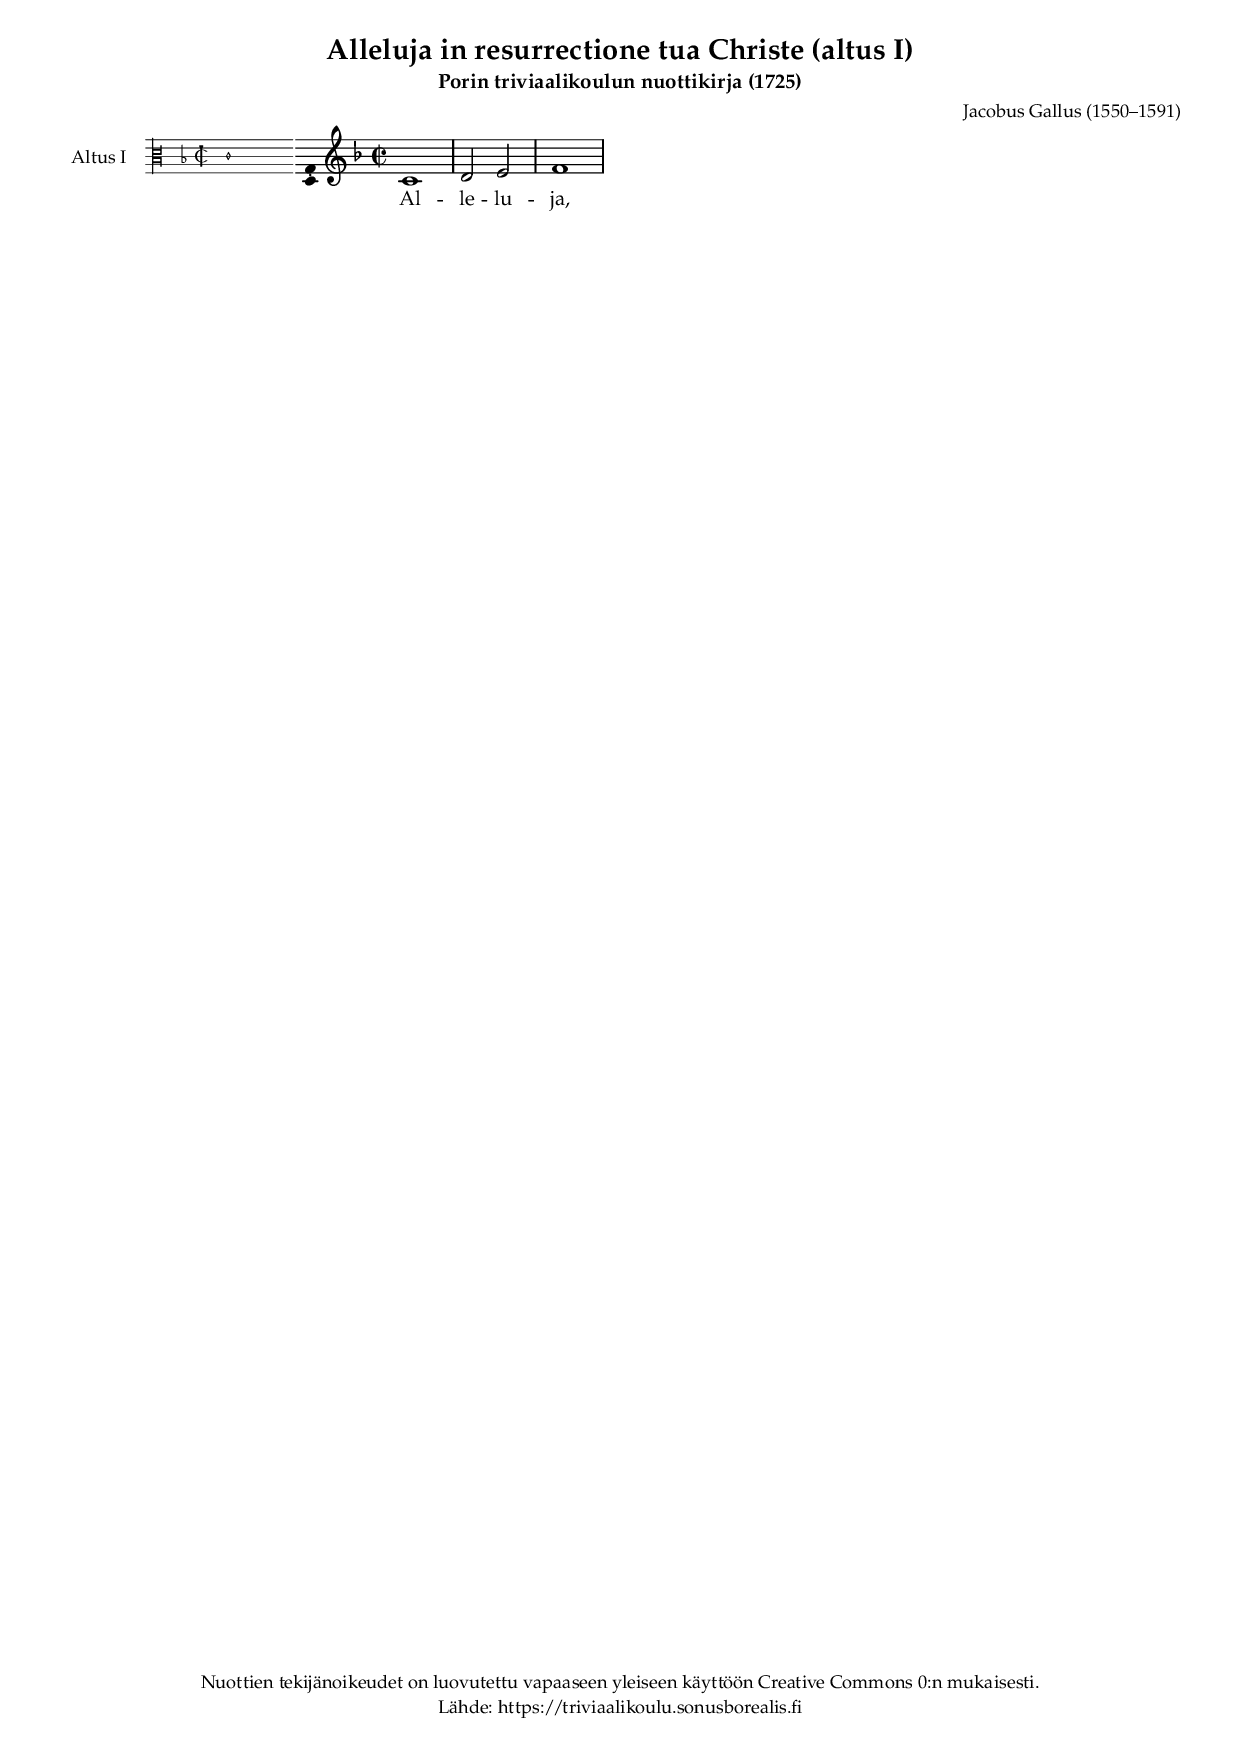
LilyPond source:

\version "2.19.49"
\include "suomi.ly"


stanzaOneLyricsChoirOne = \lyricmode {
    Al -- le -- lu -- ja, al -- le -- lu -- ja, 
    al -- le -- lu -- ja, al -- le -- lu -- ja, 
    al -- le -- lu -- ja __ _ _ _ _
    In re -- sur -- rec -- ti -- o -- ne tu -- a,
    Chris -- te, al -- le -- lu -- ja,

    al -- le -- lu -- ja, al -- le -- lu -- ja, 
    al -- le -- lu -- ja, al -- le -- lu -- ja, 
    al -- le -- lu -- ja.

    Sur -- re -- xit Do -- mi -- nus de
    se -- pul -- cro, al -- le -- lu -- ja, 
    al -- le -- lu -- ja, al -- le -- lu -- ja.

    Al -- le -- lu -- ja, al -- le -- lu -- ja, 
    al -- le -- lu -- ja.

    Ga -- vi -- si sunt di -- sci -- pu -- li,
    al -- le -- lu -- ja, al -- le -- lu -- ja, 
    al -- le -- lu -- ja, 

    al -- le -- lu -- ja, __ _ _ _ _
    al -- le -- lu -- ja, __ _ _ _ _
    al -- le -- lu -- ja, __ _ _ _ _
    al -- le -- lu -- ja.
}

stanzaOneLyricsChoirOneAlto = \lyricmode {
    Al -- le -- lu -- ja, al -- le -- lu -- ja, 
    al -- le -- lu -- ja, al -- le -- lu -- ja, 
    al -- le -- lu -- ja 
    In re -- sur -- rec -- ti -- o -- ne tu -- a,
    Chris -- te, al -- le -- lu -- ja,

    al -- le -- lu -- ja, al -- le -- lu -- ja, 
    al -- le -- lu -- ja, al -- le -- lu -- ja, 
    al -- le -- lu -- ja.

    Sur -- re -- xit Do -- mi -- nus de
    se -- pul -- cro, al -- le -- lu -- ja, 
    al -- le -- lu -- ja, al -- le -- lu -- ja.

    Al -- le -- lu -- ja, al -- le -- lu -- ja, 
    al -- le -- lu -- ja.

    Ga -- vi -- si sunt di -- sci -- pu -- li,
    al -- le -- lu -- ja, al -- le -- lu -- ja, 
    al -- le -- lu -- ja, 

    al -- le -- lu -- ja, 
    al -- le -- lu -- ja, 
    al -- le -- lu -- ja, 
    al -- le -- lu -- ja.
}

stanzaOneLyricsChoirOneBass = \lyricmode {
    Al -- le -- lu -- ja, al -- le -- lu -- ja, 
    al -- le -- lu -- ja, al -- le -- lu -- ja, 
    al -- le -- lu -- ja 
    In re -- sur -- rec -- ti -- o -- ne tu -- a,
    Chris -- te, al -- le -- lu -- ja,

    al -- le -- lu -- ja, al -- le -- lu -- ja, 
    al -- le -- lu -- ja, al -- le -- lu -- ja, 
    al -- le -- lu -- ja.

    Sur -- re -- xit Do -- mi -- nus de
    se -- pul -- cro, al -- le -- lu -- ja, 
    al -- le -- lu -- ja, al -- le -- lu -- ja.

    Al -- le -- lu -- ja, al -- le -- lu -- ja, 
    al -- le -- lu -- ja.

    Ga -- vi -- si sunt di -- sci -- pu -- li,
    al -- le -- lu -- ja, al -- le -- lu -- ja, 
    al -- le -- lu -- ja, 

    al -- le -- lu -- ja, __ _ _ _ _
    al -- le -- lu -- ja, __ _ _ _ _
    al -- le -- lu -- ja, __ _ _ _ _
    al -- le -- lu -- ja.
}



stanzaOneLyricsChoirTwo = \lyricmode {
    Al -- le -- lu -- ja, al -- le -- lu -- ja, 
    al -- le -- lu -- ja, al -- le -- lu -- ja, 
    al -- le -- lu -- ja.

    coe -- lum et ter -- ra lae -- ten -- tur,
    al -- le -- lu -- ja, al -- le -- lu -- ja,
    al -- le -- lu -- ja, al -- le -- lu -- ja,
    al -- le -- lu -- ja, al -- le -- lu -- ja.

    Qui pro no -- bis pe -- pen -- dit in li -- gno,
    al -- le -- lu -- ja, al -- le -- lu -- ja,
    al -- le -- lu -- ja, al -- le -- lu -- ja,
    al -- le -- lu -- ja.

    Vi -- so Do -- mi -- no, al -- le -- lu -- ja,
    al -- le -- lu -- ja, al -- le -- lu -- ja,
    al -- le -- lu -- ja, __ _ _ _ _
    al -- le -- lu -- ja, __ _ _ _ _
    al -- le -- lu -- ja. __ _ _ _ _ _ _
}

stanzaOneLyricsChoirTwoBass = \lyricmode {
    Al -- le -- lu -- ja, al -- le -- lu -- ja, 
    al -- le -- lu -- ja, al -- le -- lu -- ja, 
    al -- le -- lu -- ja.

    coe -- lum et ter -- ra lae -- ten -- tur,
    al -- le -- lu -- ja, al -- le -- lu -- ja,
    al -- le -- lu -- ja, al -- le -- lu -- ja,
    al -- le -- lu -- ja, al -- le -- lu -- ja.

    Qui pro no -- bis pe -- pen -- dit in li -- gno,
    al -- le -- lu -- ja, al -- le -- lu -- ja,
    al -- le -- lu -- ja, al -- le -- lu -- ja,
    al -- le -- lu -- ja.

    Vi -- so Do -- mi -- no, al -- le -- lu -- ja,
    al -- le -- lu -- ja, al -- le -- lu -- ja,
    al -- le -- lu -- ja, __ _ _ _ _
    al -- le -- lu -- ja, __ _ _ _ _
    al -- le -- lu -- ja.
}



\include "alleluja-in-resurrectione-tua-christe.header.ily"

% First choir

AltoOneMusic = \relative c' {
	\set Staff.instrumentName = #"Altus I"
	\set Staff.shortInstrumentName = "A I"

	\incipit { \clef "mensural-c3" \key f \major \time 2/2 c'1 }

	c1 | d2 e | f1 |
}


\header {
  title = "Alleluja in resurrectione tua Christe (altus I)"
}


\score {
  \new StaffGroup = choirOneStaff <<
    \new Staff <<
      \new Voice = "Alto" {
        \global
        \AltoOneMusic
      }
     \new Lyrics \lyricsto "Alto" {
       \stanzaOneLyricsChoirOneAlto
     }
    >>
  >>

  \midi {
    \tempo 2 = 90
  }
  \layout {
    \context {
      \Staff
      \consists "Ambitus_engraver"
		
    }
    indent = 4\cm
    incipit-width = 2.5\cm
    \context {
     \Score
     \override VerticalAxisGroup.remove-first = ##t
    }
  }
}
